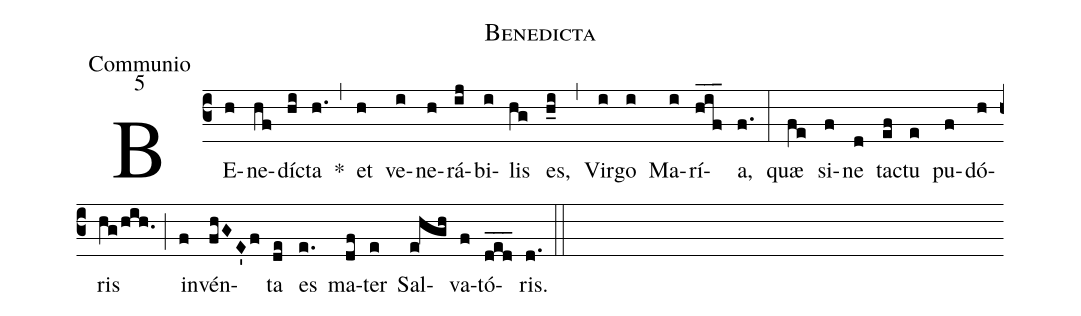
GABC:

name: Benedicta;
office-part: Communio;
mode: 5;
%%
(c3) BE(h)ne(hf)díc(hi)ta(h.) *(,) et(h) ve(i)ne(h)rá(ij)bi(i)lis(hg) es,(h_i) (,) Vir(i)go(i) Ma(i)rí(h_i_f_)a,(f.) (:)
quæ(fe) si(f)ne(d) tac(ef)tu(e) pu(f)dó(h)ris(hg/hih.) (;) in(f)vén(fhGE'f)ta(de) es(e.) ma(df)ter(e) Sal(e!hgh)va(f)tó(d_e_d_)ris.(d.) (::)
